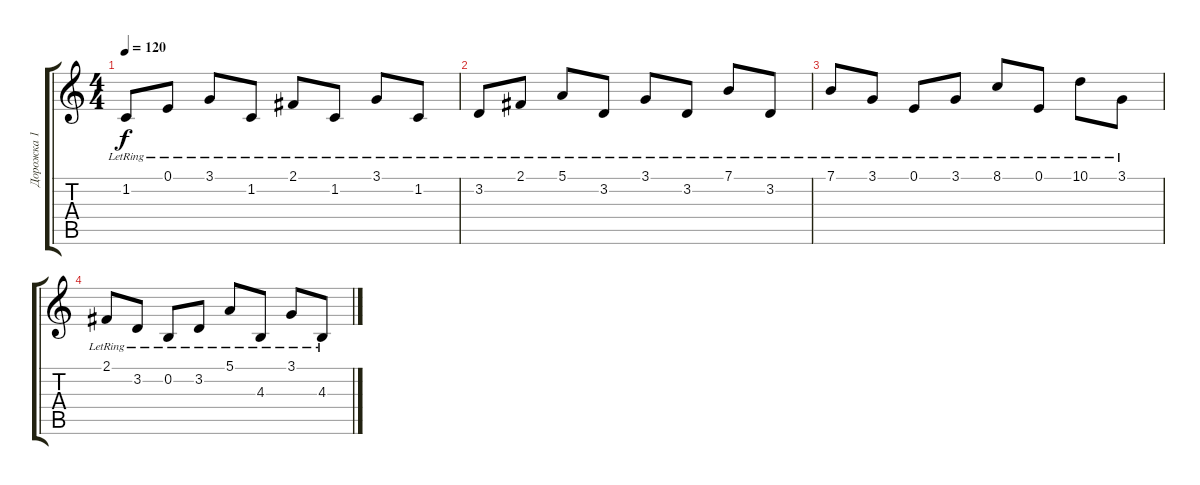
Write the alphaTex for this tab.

\track ("Дорожка 1" "Дорожка 1") {instrument acousticgrandpiano}
\staff {score tabs}
\tuning (E4 B3 G3 D3 A2 E2) {hide}
\ts (4 4)
\tempo 120
\clef g2
\ks c
1.2{lr}.8{dy f} 0.1{lr}.8 3.1{lr}.8 1.2{lr}.8 2.1{lr}.8 1.2{lr}.8 3.1{lr}.8 1.2{lr}.8 |
3.2{lr}.8 2.1{lr}.8 5.1{lr}.8 3.2{lr}.8 3.1{lr}.8 3.2{lr}.8 7.1{lr}.8 3.2{lr}.8 |
7.1{lr}.8 3.1{lr}.8 0.1{lr}.8 3.1{lr}.8 8.1{lr}.8 0.1{lr}.8 10.1{lr}.8 3.1{lr}.8 |
2.1{lr}.8 3.2{lr}.8 0.2{lr}.8 3.2{lr}.8 5.1{lr}.8 4.3{lr}.8 3.1{lr}.8 4.3{lr}.8
